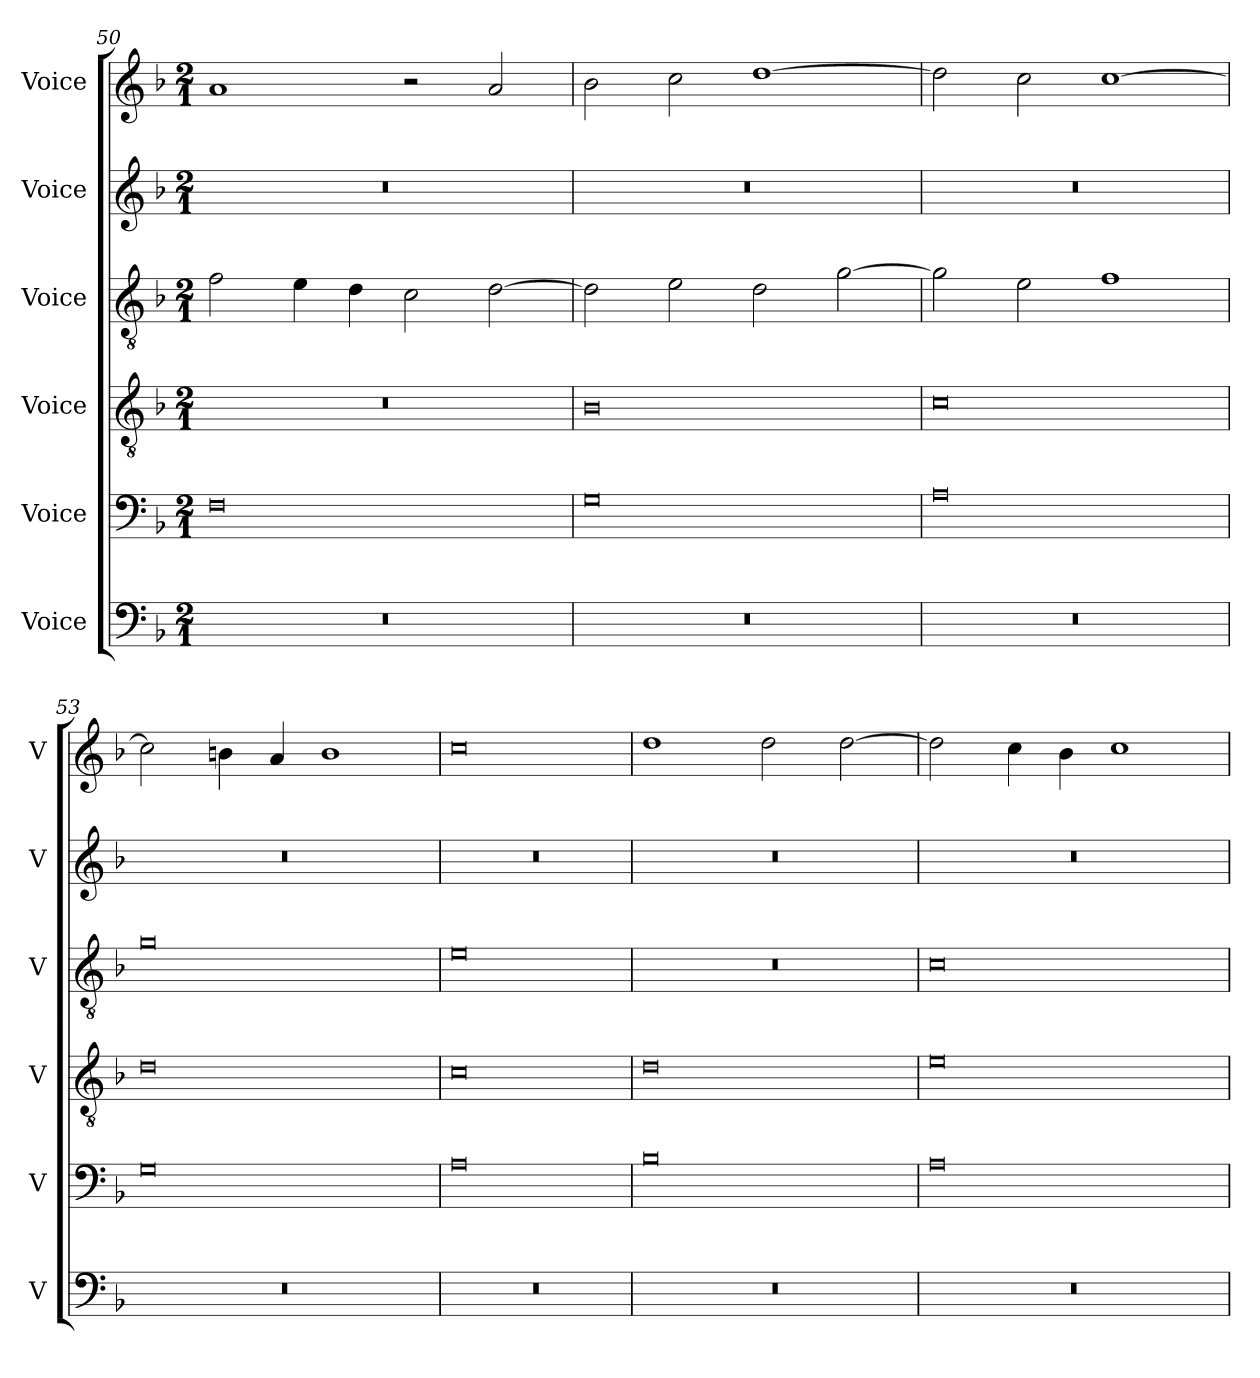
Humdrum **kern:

**kern	**kern	**kern	**kern	**kern	**kern
*part6	*part5	*part4	*part3	*part2	*part1
*staff6	*staff5	*staff4	*staff3	*staff2	*staff1
*I"Voice	*I"Voice	*I"Voice	*I"Voice	*I"Voice	*I"Voice
*I'V	*I'V	*I'V	*I'V	*I'V	*I'V
*clefF4	*clefF4	*clefGv2	*clefGv2	*clefG2	*clefG2
*k[b-]	*k[b-]	*k[b-]	*k[b-]	*k[b-]	*k[b-]
*M2/1	*M2/1	*M2/1	*M2/1	*M2/1	*M2/1
=50	=50	=50	=50	=50	=50
0r	0F	0r	2f\	0r	1a
.	.	.	4e\	.	.
.	.	.	4d\	.	.
.	.	.	2c\	.	2r
.	.	.	[2d\	.	2a/
!!LO:LB:g=z
=51	=51	=51	=51	=51	=51
0r	0G	0B-	2d\]	0r	2b-\
.	.	.	2e\	.	2cc\
.	.	.	2d\	.	[1dd
.	.	.	[2g\	.	.
=52	=52	=52	=52	=52	=52
0r	0A	0c	2g\]	0r	2dd\]
.	.	.	2e\	.	2cc\
.	.	.	1f	.	[1cc
=53	=53	=53	=53	=53	=53
0r	0G	0d	0g	0r	2cc\]
.	.	.	.	.	4bn\
.	.	.	.	.	4a/
.	.	.	.	.	1b
=54	=54	=54	=54	=54	=54
0r	0A	0c	0e	0r	0cc
!!LO:PB:g=z
=55	=55	=55	=55	=55	=55
0r	0B-	0d	0r	0r	1dd
.	.	.	.	.	2dd\
.	.	.	.	.	[2dd\
=56	=56	=56	=56	=56	=56
0r	0A	0e	0c	0r	2dd\]
.	.	.	.	.	4cc\
.	.	.	.	.	4b-\
.	.	.	.	.	1cc
=	=	=	=	=	=
*-	*-	*-	*-	*-	*-
